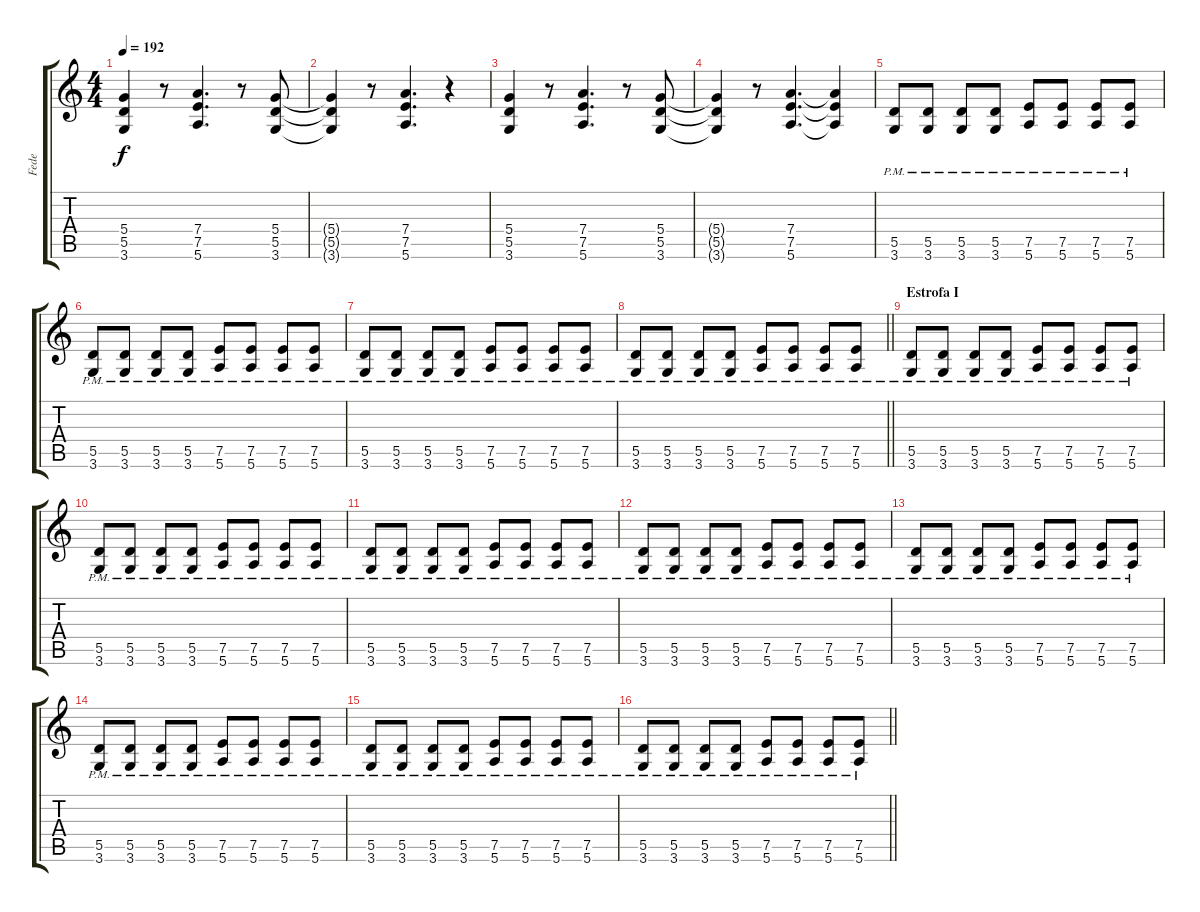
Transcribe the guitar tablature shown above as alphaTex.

\track ("Fede" "Fede") {instrument overdrivenguitar}
\staff {score tabs}
\tuning (E4 B3 G3 D3 A2 E2) {hide}
\ts (4 4)
\tempo 192
\clef g2
\ks c
(5.4 5.5 3.6).4{dy f} r.8 (7.4 7.5 5.6).4{d} r.8 (5.4 5.5 3.6).8 |
(5.4{t} 5.5{t} 3.6{t}).4 r.8 (7.4 7.5 5.6).4{d} r.4 |
(5.4 5.5 3.6).4 r.8 (7.4 7.5 5.6).4{d} r.8 (5.4 5.5 3.6).8 |
(5.4{t} 5.5{t} 3.6{t}).4 r.8 (7.4 7.5 5.6).4{d} (7.4{t} 7.5{t} 5.6{t}).4 |
(5.5{pm} 3.6{pm}).8 (5.5{pm} 3.6{pm}).8 (5.5{pm} 3.6{pm}).8 (5.5{pm} 3.6{pm}).8 (7.5{pm} 5.6{pm}).8 (7.5{pm} 5.6{pm}).8 (7.5{pm} 5.6{pm}).8 (7.5{pm} 5.6{pm}).8 |
(5.5{pm} 3.6{pm}).8 (5.5{pm} 3.6{pm}).8 (5.5{pm} 3.6{pm}).8 (5.5{pm} 3.6{pm}).8 (7.5{pm} 5.6{pm}).8 (7.5{pm} 5.6{pm}).8 (7.5{pm} 5.6{pm}).8 (7.5{pm} 5.6{pm}).8 |
(5.5{pm} 3.6{pm}).8 (5.5{pm} 3.6{pm}).8 (5.5{pm} 3.6{pm}).8 (5.5{pm} 3.6{pm}).8 (7.5{pm} 5.6{pm}).8 (7.5{pm} 5.6{pm}).8 (7.5{pm} 5.6{pm}).8 (7.5{pm} 5.6{pm}).8 |
\barLineRight lightlight
(5.5{pm} 3.6{pm}).8 (5.5{pm} 3.6{pm}).8 (5.5{pm} 3.6{pm}).8 (5.5{pm} 3.6{pm}).8 (7.5{pm} 5.6{pm}).8 (7.5{pm} 5.6{pm}).8 (7.5{pm} 5.6{pm}).8 (7.5{pm} 5.6{pm}).8 |
\section ("" "Estrofa I")
(5.5{pm} 3.6{pm}).8 (5.5{pm} 3.6{pm}).8 (5.5{pm} 3.6{pm}).8 (5.5{pm} 3.6{pm}).8 (7.5{pm} 5.6{pm}).8 (7.5{pm} 5.6{pm}).8 (7.5{pm} 5.6{pm}).8 (7.5{pm} 5.6{pm}).8 |
(5.5{pm} 3.6{pm}).8 (5.5{pm} 3.6{pm}).8 (5.5{pm} 3.6{pm}).8 (5.5{pm} 3.6{pm}).8 (7.5{pm} 5.6{pm}).8 (7.5{pm} 5.6{pm}).8 (7.5{pm} 5.6{pm}).8 (7.5{pm} 5.6{pm}).8 |
(5.5{pm} 3.6{pm}).8 (5.5{pm} 3.6{pm}).8 (5.5{pm} 3.6{pm}).8 (5.5{pm} 3.6{pm}).8 (7.5{pm} 5.6{pm}).8 (7.5{pm} 5.6{pm}).8 (7.5{pm} 5.6{pm}).8 (7.5{pm} 5.6{pm}).8 |
(5.5{pm} 3.6{pm}).8 (5.5{pm} 3.6{pm}).8 (5.5{pm} 3.6{pm}).8 (5.5{pm} 3.6{pm}).8 (7.5{pm} 5.6{pm}).8 (7.5{pm} 5.6{pm}).8 (7.5{pm} 5.6{pm}).8 (7.5{pm} 5.6{pm}).8 |
(5.5{pm} 3.6{pm}).8 (5.5{pm} 3.6{pm}).8 (5.5{pm} 3.6{pm}).8 (5.5{pm} 3.6{pm}).8 (7.5{pm} 5.6{pm}).8 (7.5{pm} 5.6{pm}).8 (7.5{pm} 5.6{pm}).8 (7.5{pm} 5.6{pm}).8 |
(5.5{pm} 3.6{pm}).8 (5.5{pm} 3.6{pm}).8 (5.5{pm} 3.6{pm}).8 (5.5{pm} 3.6{pm}).8 (7.5{pm} 5.6{pm}).8 (7.5{pm} 5.6{pm}).8 (7.5{pm} 5.6{pm}).8 (7.5{pm} 5.6{pm}).8 |
(5.5{pm} 3.6{pm}).8 (5.5{pm} 3.6{pm}).8 (5.5{pm} 3.6{pm}).8 (5.5{pm} 3.6{pm}).8 (7.5{pm} 5.6{pm}).8 (7.5{pm} 5.6{pm}).8 (7.5{pm} 5.6{pm}).8 (7.5{pm} 5.6{pm}).8 |
\barLineRight lightlight
(5.5{pm} 3.6{pm}).8 (5.5{pm} 3.6{pm}).8 (5.5{pm} 3.6{pm}).8 (5.5{pm} 3.6{pm}).8 (7.5{pm} 5.6{pm}).8 (7.5{pm} 5.6{pm}).8 (7.5{pm} 5.6{pm}).8 (7.5{pm} 5.6{pm}).8
